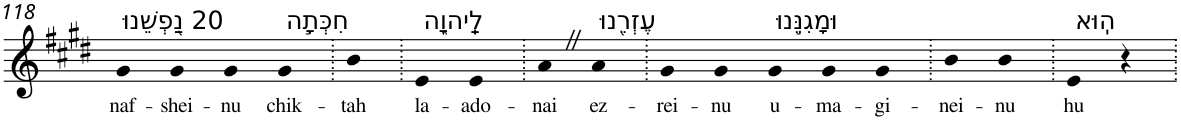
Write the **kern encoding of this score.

**kern	**text
*part1	*part1
*staff1	*staff1
*I"Piano	*
*I'Pno	*
!!LO:PB:g=z
*clefG2	*
*k[f#c#g#d#]	*
*E:	*
=118	=118
!LO:TX:a:t=20 נַ֭פְשֵׁנוּ	!
!	!LO:LY:b
4g#	naf-
!	!LO:LY:b
4g#	-shei-
!	!LO:LY:b
4g#	-nu
!LO:TX:a:t=חִכְּתָ֣ה	!
!	!LO:LY:b
4g#	chik-
=119.	=119.
!	!LO:LY:b
4b	-tah
=120.	=120.
!LO:TX:a:t=לַֽיהוָ֑ה	!
!	!LO:LY:b
4e	la-
!	!LO:LY:b
4e	-ado-
=121.	=121.
!	!LO:LY:b
4aZ	-nai
!LO:TX:a:t=עֶזְרֵ֖נוּ	!
!	!LO:LY:b
4a	ez-
=122.	=122.
!	!LO:LY:b
4g#	-rei-
!	!LO:LY:b
4g#	-nu
!LO:TX:a:t=וּמָגִנֵּ֣נוּ	!
!	!LO:LY:b
4g#	u-
!	!LO:LY:b
4g#	-ma-
!	!LO:LY:b
4g#	-gi-
=123.	=123.
!	!LO:LY:b
4b	-nei-
!	!LO:LY:b
4b	-nu
=124.	=124.
!LO:TX:a:t=הֽוּא	!
!	!LO:LY:b
4e	hu
4r	.
=.	=.
*-	*-
